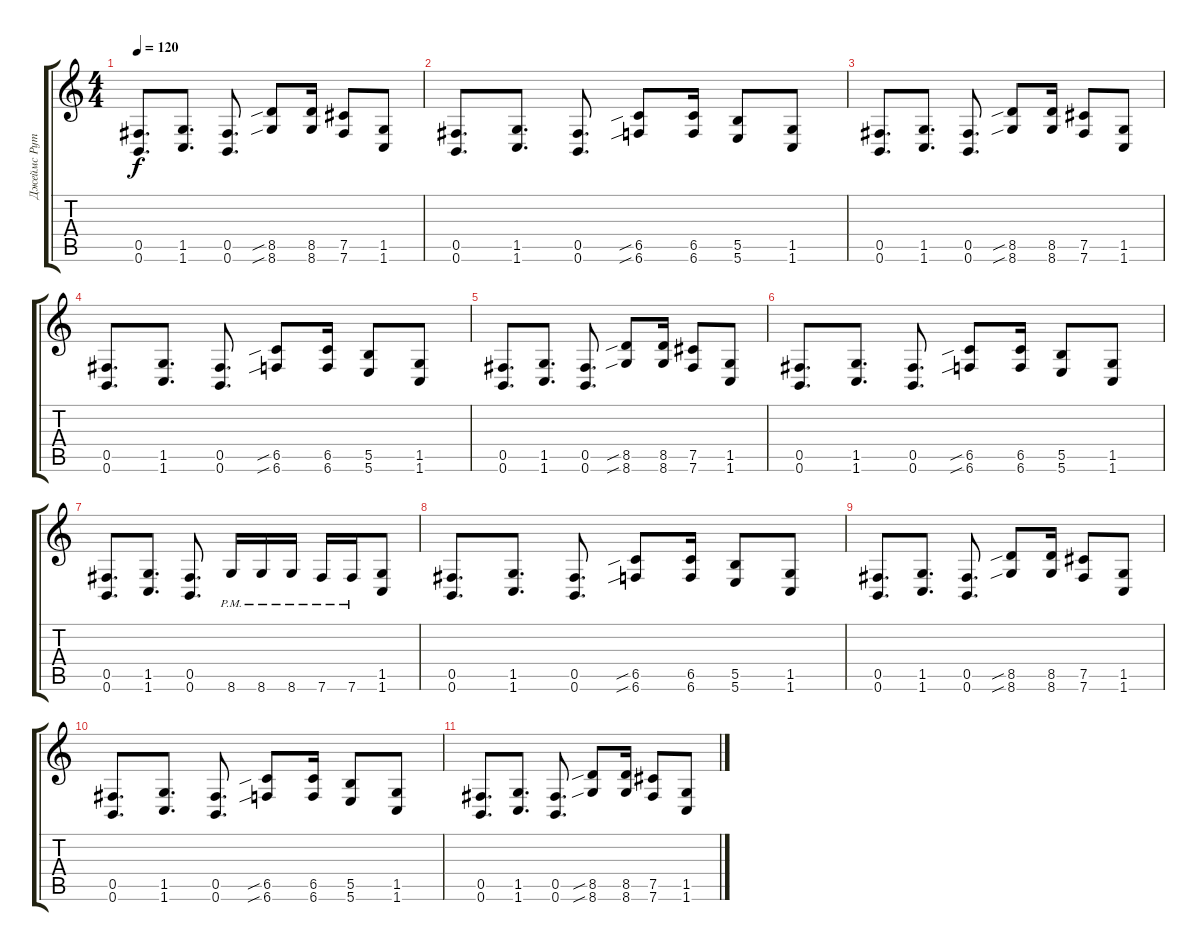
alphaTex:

\track ("Джеймс Рут" "Джеймс Рут") {instrument distortionguitar}
\staff {score tabs}
\tuning (Db4 Ab3 E3 B2 Gb2 B1) {hide}
\ts (4 4)
\tempo 120
\clef g2
\ks c
(0.5 0.6).8{d dy f} (1.5 1.6).8{d} (0.5 0.6).8{d} (8.5{sib} 8.6{sib}).8 (8.5 8.6).16 (7.5 7.6).8 (1.5 1.6).8 |
(0.5 0.6).8{d} (1.5 1.6).8{d} (0.5 0.6).8{d} (6.5{sib} 6.6{sib}).8 (6.5 6.6).16 (5.5 5.6).8 (1.5 1.6).8 |
(0.5 0.6).8{d} (1.5 1.6).8{d} (0.5 0.6).8{d} (8.5{sib} 8.6{sib}).8 (8.5 8.6).16 (7.5 7.6).8 (1.5 1.6).8 |
(0.5 0.6).8{d} (1.5 1.6).8{d} (0.5 0.6).8{d} (6.5{sib} 6.6{sib}).8 (6.5 6.6).16 (5.5 5.6).8 (1.5 1.6).8 |
(0.5 0.6).8{d} (1.5 1.6).8{d} (0.5 0.6).8{d} (8.5{sib} 8.6{sib}).8 (8.5 8.6).16 (7.5 7.6).8 (1.5 1.6).8 |
(0.5 0.6).8{d} (1.5 1.6).8{d} (0.5 0.6).8{d} (6.5{sib} 6.6{sib}).8 (6.5 6.6).16 (5.5 5.6).8 (1.5 1.6).8 |
(0.5 0.6).8{d} (1.5 1.6).8{d} (0.5 0.6).8{d} 8.6{pm}.16 8.6{pm}.16 8.6{pm}.16 7.6{pm}.16 7.6{pm}.16 (1.5 1.6).8 |
(0.5 0.6).8{d} (1.5 1.6).8{d} (0.5 0.6).8{d} (6.5{sib} 6.6{sib}).8 (6.5 6.6).16 (5.5 5.6).8 (1.5 1.6).8 |
(0.5 0.6).8{d} (1.5 1.6).8{d} (0.5 0.6).8{d} (8.5{sib} 8.6{sib}).8 (8.5 8.6).16 (7.5 7.6).8 (1.5 1.6).8 |
(0.5 0.6).8{d} (1.5 1.6).8{d} (0.5 0.6).8{d} (6.5{sib} 6.6{sib}).8 (6.5 6.6).16 (5.5 5.6).8 (1.5 1.6).8 |
(0.5 0.6).8{d} (1.5 1.6).8{d} (0.5 0.6).8{d} (8.5{sib} 8.6{sib}).8 (8.5 8.6).16 (7.5 7.6).8 (1.5 1.6).8
